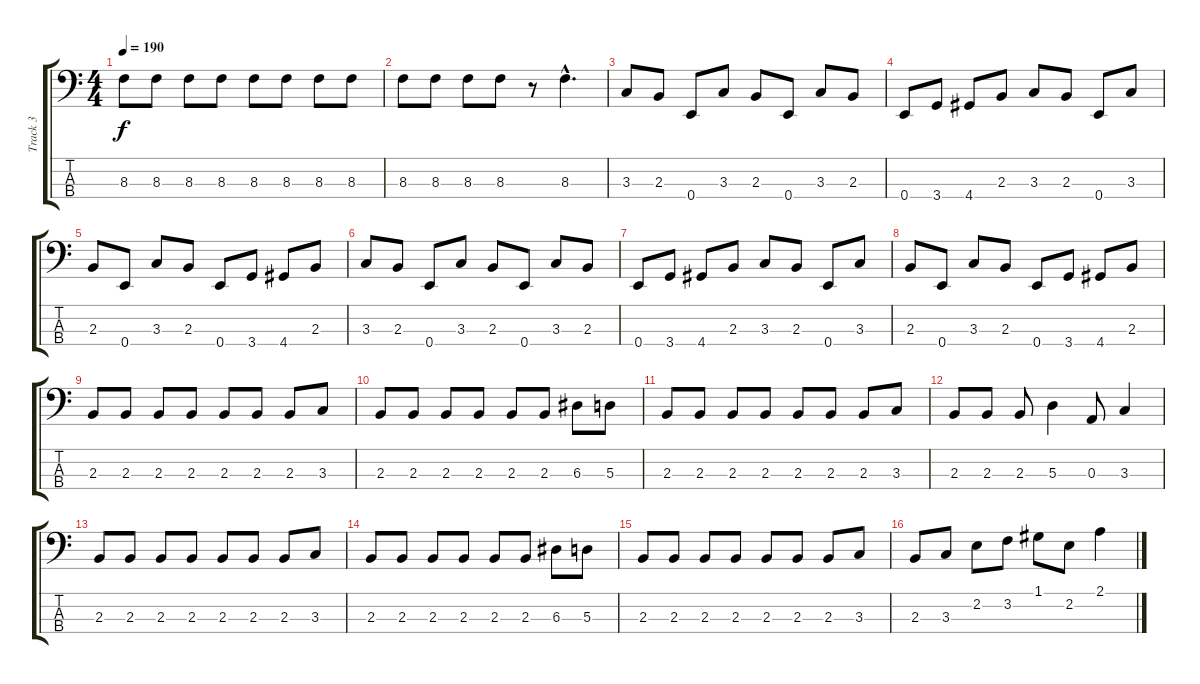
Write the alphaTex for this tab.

\track ("Track 3" "Track 3") {instrument electricbassfinger}
\staff {score tabs}
\tuning (G2 D2 A1 E1) {hide}
\ts (4 4)
\tempo 190
\clef f4
\ks c
8.3.8{dy f} 8.3.8 8.3.8 8.3.8 8.3.8 8.3.8 8.3.8 8.3.8 |
8.3.8 8.3.8 8.3.8 8.3.8 r.8 8.3{hac}.4{d} |
3.3.8 2.3.8 0.4.8 3.3.8 2.3.8 0.4.8 3.3.8 2.3.8 |
0.4.8 3.4.8 4.4.8 2.3.8 3.3.8 2.3.8 0.4.8 3.3.8 |
2.3.8 0.4.8 3.3.8 2.3.8 0.4.8 3.4.8 4.4.8 2.3.8 |
3.3.8 2.3.8 0.4.8 3.3.8 2.3.8 0.4.8 3.3.8 2.3.8 |
0.4.8 3.4.8 4.4.8 2.3.8 3.3.8 2.3.8 0.4.8 3.3.8 |
2.3.8 0.4.8 3.3.8 2.3.8 0.4.8 3.4.8 4.4.8 2.3.8 |
2.3.8 2.3.8 2.3.8 2.3.8 2.3.8 2.3.8 2.3.8 3.3.8 |
2.3.8 2.3.8 2.3.8 2.3.8 2.3.8 2.3.8 6.3.8 5.3.8 |
2.3.8 2.3.8 2.3.8 2.3.8 2.3.8 2.3.8 2.3.8 3.3.8 |
2.3.8 2.3.8 2.3.8 5.3.4 0.3.8 3.3.4 |
2.3.8 2.3.8 2.3.8 2.3.8 2.3.8 2.3.8 2.3.8 3.3.8 |
2.3.8 2.3.8 2.3.8 2.3.8 2.3.8 2.3.8 6.3.8 5.3.8 |
2.3.8 2.3.8 2.3.8 2.3.8 2.3.8 2.3.8 2.3.8 3.3.8 |
2.3.8 3.3.8 2.2.8 3.2.8 1.1.8 2.2.8 2.1.4
